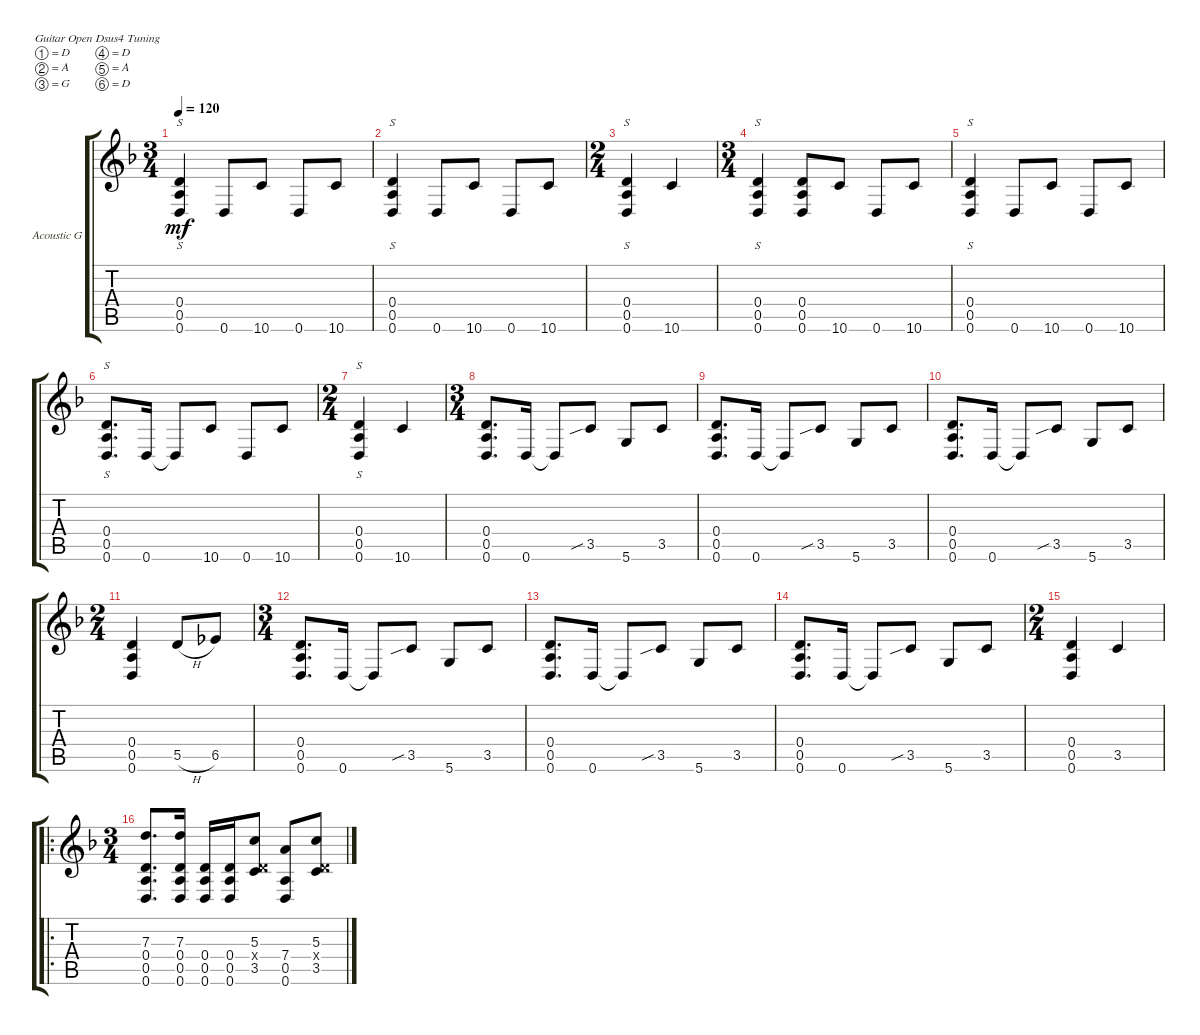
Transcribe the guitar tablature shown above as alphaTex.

\bracketExtendMode groupsimilarinstruments
\firstSystemTrackNameOrientation horizontal
\otherSystemsTrackNameOrientation horizontal
\track ("Acoustic Guitar" "Acoustic G") {instrument acousticgrandpiano}
\staff {score tabs}
\tuning (D4 A3 G3 D3 A2 D2)
\displaytranspose 12
\ts (3 4)
\tempo 120
\clef g2
\ks dminor
(0.6 0.5 0.4).4{s dy mf} 0.6.8 10.6.8 0.6.8 10.6.8 |
(0.6 0.5 0.4).4{s} 0.6.8 10.6.8 0.6.8 10.6.8 |
\ts (2 4)
(0.6 0.5 0.4).4{s} 10.6.4 |
\ts (3 4)
(0.6 0.5 0.4).4{s} (0.6 0.5 0.4).8 10.6.8 0.6.8 10.6.8 |
(0.6 0.5 0.4).4{s} 0.6.8 10.6.8 0.6.8 10.6.8 |
(0.6 0.5 0.4).8{s d} 0.6.16 0.6{t}.8 10.6.8 0.6.8 10.6.8 |
\ts (2 4)
(0.6 0.5 0.4).4{s} 10.6.4 |
\ts (3 4)
(0.6 0.5 0.4).8{d} 0.6.16 0.6{t}.8 3.5{sib}.8 5.6.8 3.5.8 |
(0.6 0.5 0.4).8{d} 0.6.16 0.6{t}.8 3.5{sib}.8 5.6.8 3.5.8 |
(0.6 0.5 0.4).8{d} 0.6.16 0.6{t}.8 3.5{sib}.8 5.6.8 3.5.8 |
\ts (2 4)
(0.6 0.5 0.4).4 5.5{h}.8 6.5.8 |
\ts (3 4)
(0.6 0.5 0.4).8{d} 0.6.16 0.6{t}.8 3.5{sib}.8 5.6.8 3.5.8 |
(0.6 0.5 0.4).8{d} 0.6.16 0.6{t}.8 3.5{sib}.8 5.6.8 3.5.8 |
(0.6 0.5 0.4).8{d} 0.6.16 0.6{t}.8 3.5{sib}.8 5.6.8 3.5.8 |
\ts (2 4)
(0.6 0.5 0.4).4 3.5.4 |
\ro
\ts (3 4)
(0.6 0.5 0.4 7.3).8{d} (0.6 0.5 0.4 7.3).16 (0.6 0.5 0.4).16 (0.6 0.5 0.4).16 (3.5 0.4{x} 5.3).8 (0.6 0.5 7.4).8 (3.5 0.4{x} 5.3).8
